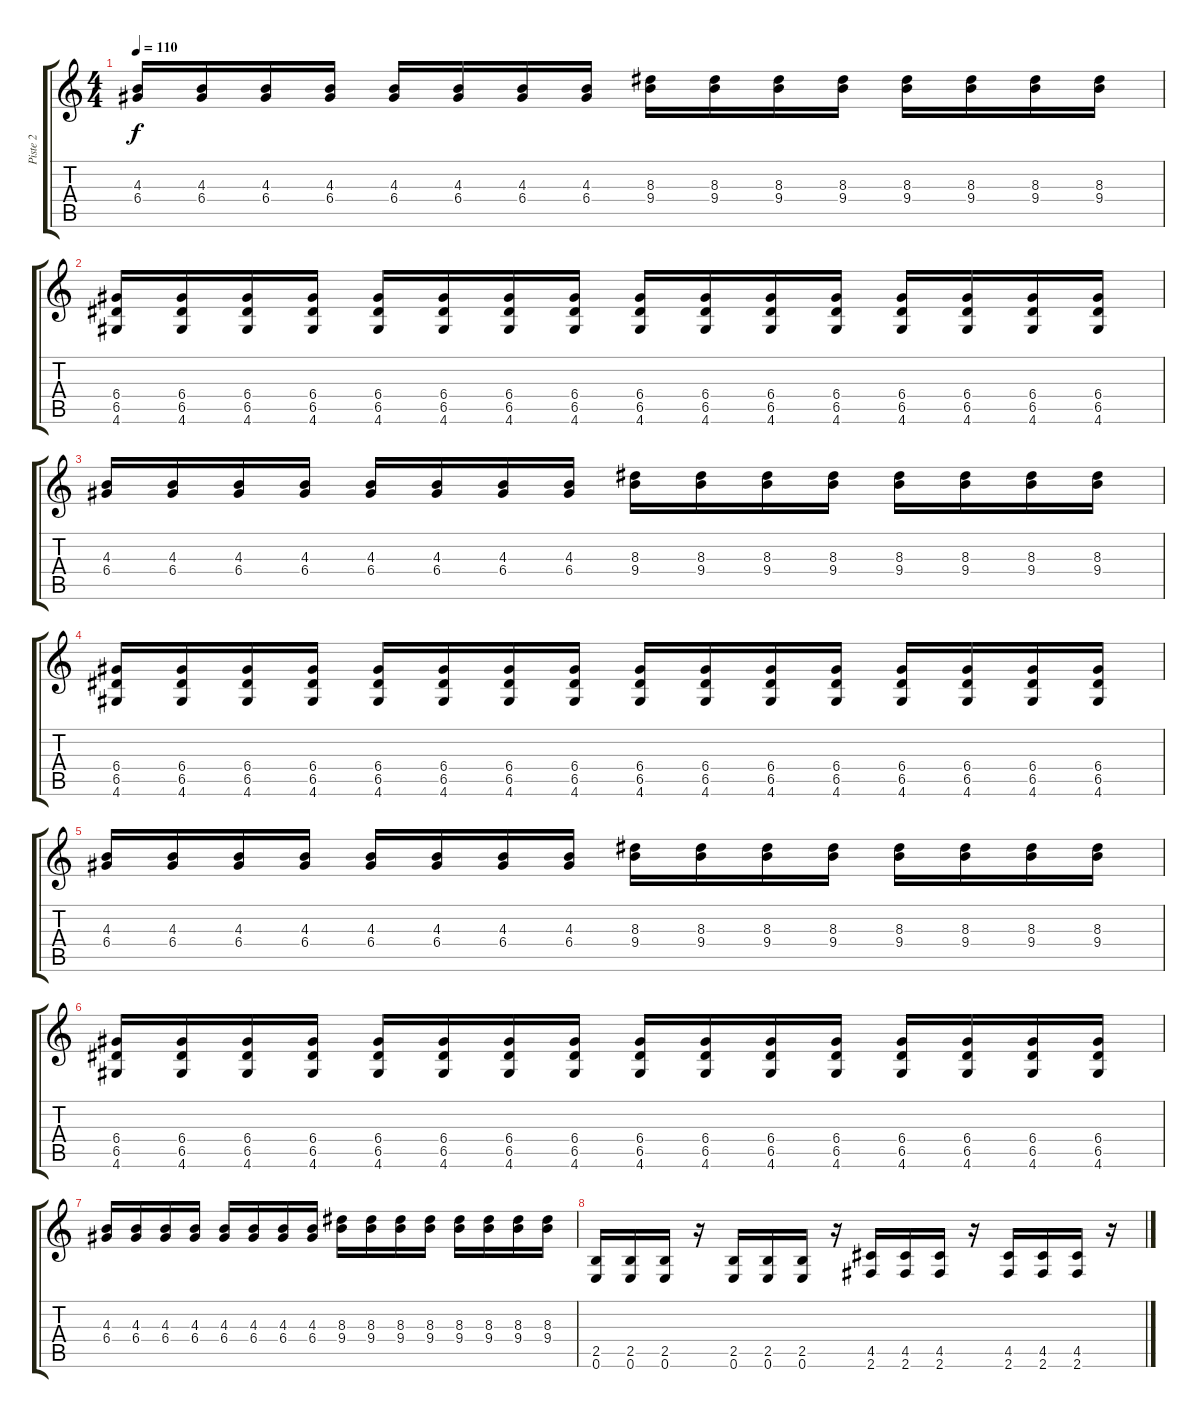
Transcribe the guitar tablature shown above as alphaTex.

\track ("Piste 2" "Piste 2") {instrument distortionguitar}
\staff {score tabs}
\tuning (E4 B3 G3 D3 A2 E2) {hide}
\ts (4 4)
\tempo 110
\clef g2
\ks c
(4.3 6.4).16{dy f instrument distortionguitar} (4.3 6.4).16 (4.3 6.4).16 (4.3 6.4).16 (4.3 6.4).16 (4.3 6.4).16 (4.3 6.4).16 (4.3 6.4).16 (8.3 9.4).16 (8.3 9.4).16 (8.3 9.4).16 (8.3 9.4).16 (8.3 9.4).16 (8.3 9.4).16 (8.3 9.4).16 (8.3 9.4).16 |
(6.4 6.5 4.6).16{instrument electricguitarmuted} (6.4 6.5 4.6).16 (6.4 6.5 4.6).16 (6.4 6.5 4.6).16 (6.4 6.5 4.6).16 (6.4 6.5 4.6).16 (6.4 6.5 4.6).16 (6.4 6.5 4.6).16 (6.4 6.5 4.6).16 (6.4 6.5 4.6).16 (6.4 6.5 4.6).16 (6.4 6.5 4.6).16 (6.4 6.5 4.6).16 (6.4 6.5 4.6).16 (6.4 6.5 4.6).16 (6.4 6.5 4.6).16 |
(4.3 6.4).16{instrument distortionguitar} (4.3 6.4).16 (4.3 6.4).16 (4.3 6.4).16 (4.3 6.4).16 (4.3 6.4).16 (4.3 6.4).16 (4.3 6.4).16 (8.3 9.4).16 (8.3 9.4).16 (8.3 9.4).16 (8.3 9.4).16 (8.3 9.4).16 (8.3 9.4).16 (8.3 9.4).16 (8.3 9.4).16 |
(6.4 6.5 4.6).16{instrument electricguitarmuted} (6.4 6.5 4.6).16 (6.4 6.5 4.6).16 (6.4 6.5 4.6).16 (6.4 6.5 4.6).16 (6.4 6.5 4.6).16 (6.4 6.5 4.6).16 (6.4 6.5 4.6).16 (6.4 6.5 4.6).16 (6.4 6.5 4.6).16 (6.4 6.5 4.6).16 (6.4 6.5 4.6).16 (6.4 6.5 4.6).16 (6.4 6.5 4.6).16 (6.4 6.5 4.6).16 (6.4 6.5 4.6).16 |
(4.3 6.4).16{instrument distortionguitar} (4.3 6.4).16 (4.3 6.4).16 (4.3 6.4).16 (4.3 6.4).16 (4.3 6.4).16 (4.3 6.4).16 (4.3 6.4).16 (8.3 9.4).16 (8.3 9.4).16 (8.3 9.4).16 (8.3 9.4).16 (8.3 9.4).16 (8.3 9.4).16 (8.3 9.4).16 (8.3 9.4).16 |
(6.4 6.5 4.6).16{instrument electricguitarmuted} (6.4 6.5 4.6).16 (6.4 6.5 4.6).16 (6.4 6.5 4.6).16 (6.4 6.5 4.6).16 (6.4 6.5 4.6).16 (6.4 6.5 4.6).16 (6.4 6.5 4.6).16 (6.4 6.5 4.6).16 (6.4 6.5 4.6).16 (6.4 6.5 4.6).16 (6.4 6.5 4.6).16 (6.4 6.5 4.6).16 (6.4 6.5 4.6).16 (6.4 6.5 4.6).16 (6.4 6.5 4.6).16 |
(4.3 6.4).16{instrument distortionguitar} (4.3 6.4).16 (4.3 6.4).16 (4.3 6.4).16 (4.3 6.4).16 (4.3 6.4).16 (4.3 6.4).16 (4.3 6.4).16 (8.3 9.4).16 (8.3 9.4).16 (8.3 9.4).16 (8.3 9.4).16 (8.3 9.4).16 (8.3 9.4).16 (8.3 9.4).16 (8.3 9.4).16 |
(2.5 0.6).16 (2.5 0.6).16 (2.5 0.6).16 r.16 (2.5 0.6).16 (2.5 0.6).16 (2.5 0.6).16 r.16 (4.5 2.6).16 (4.5 2.6).16 (4.5 2.6).16 r.16 (4.5 2.6).16 (4.5 2.6).16 (4.5 2.6).16 r.16
